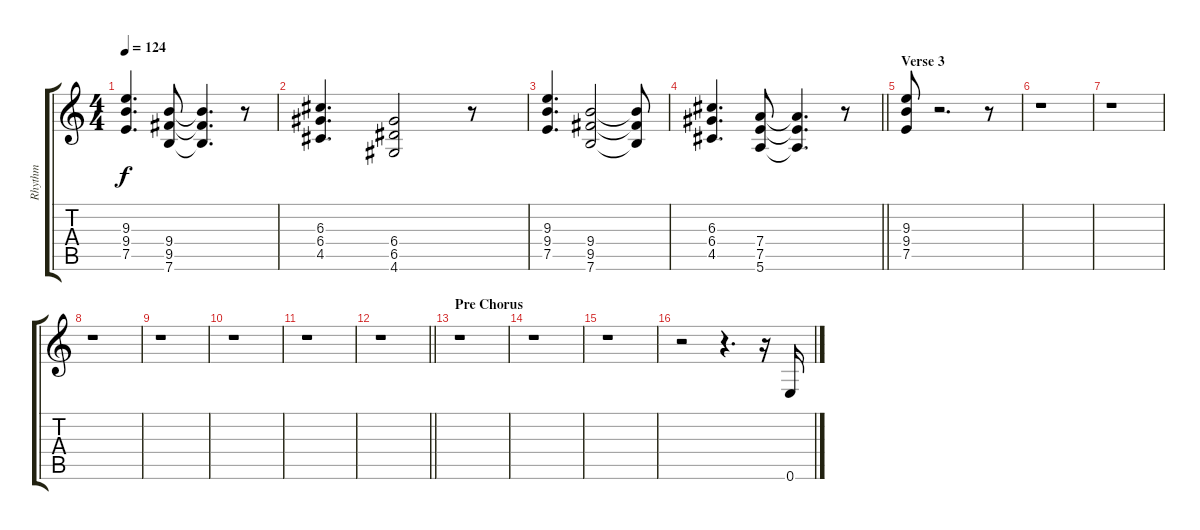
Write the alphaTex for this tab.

\track ("Rhythm" "Rhythm") {instrument distortionguitar}
\staff {score tabs}
\tuning (E4 B3 G3 D3 A2 E2) {hide}
\ts (4 4)
\tempo 124
\clef g2
\ks c
(9.3 9.4 7.5).4{d dy f} (9.4 9.5 7.6).8 (9.4{t} 9.5{t} 7.6{t}).4{d} r.8 |
(6.3 6.4 4.5).4{d} (6.4 6.5 4.6).2 r.8 |
(9.3 9.4 7.5).4{d} (9.4 9.5 7.6).2 (9.4{t} 9.5{t} 7.6{t}).8 |
\barLineRight lightlight
(6.3 6.4 4.5).4{d} (7.4 7.5 5.6).8 (7.4{t} 7.5{t} 5.6{t}).4{d} r.8 |
\section ("" "Verse 3")
(9.3 9.4 7.5).8 r.2{d} r.8 |
r.1 |
r.1 |
r.1 |
r.1 |
r.1 |
r.1 |
\barLineRight lightlight
r.1 |
\section ("" "Pre Chorus")
r.1 |
r.1 |
r.1 |
r.2 r.4{d} r.16 0.6.16{volume 12}
